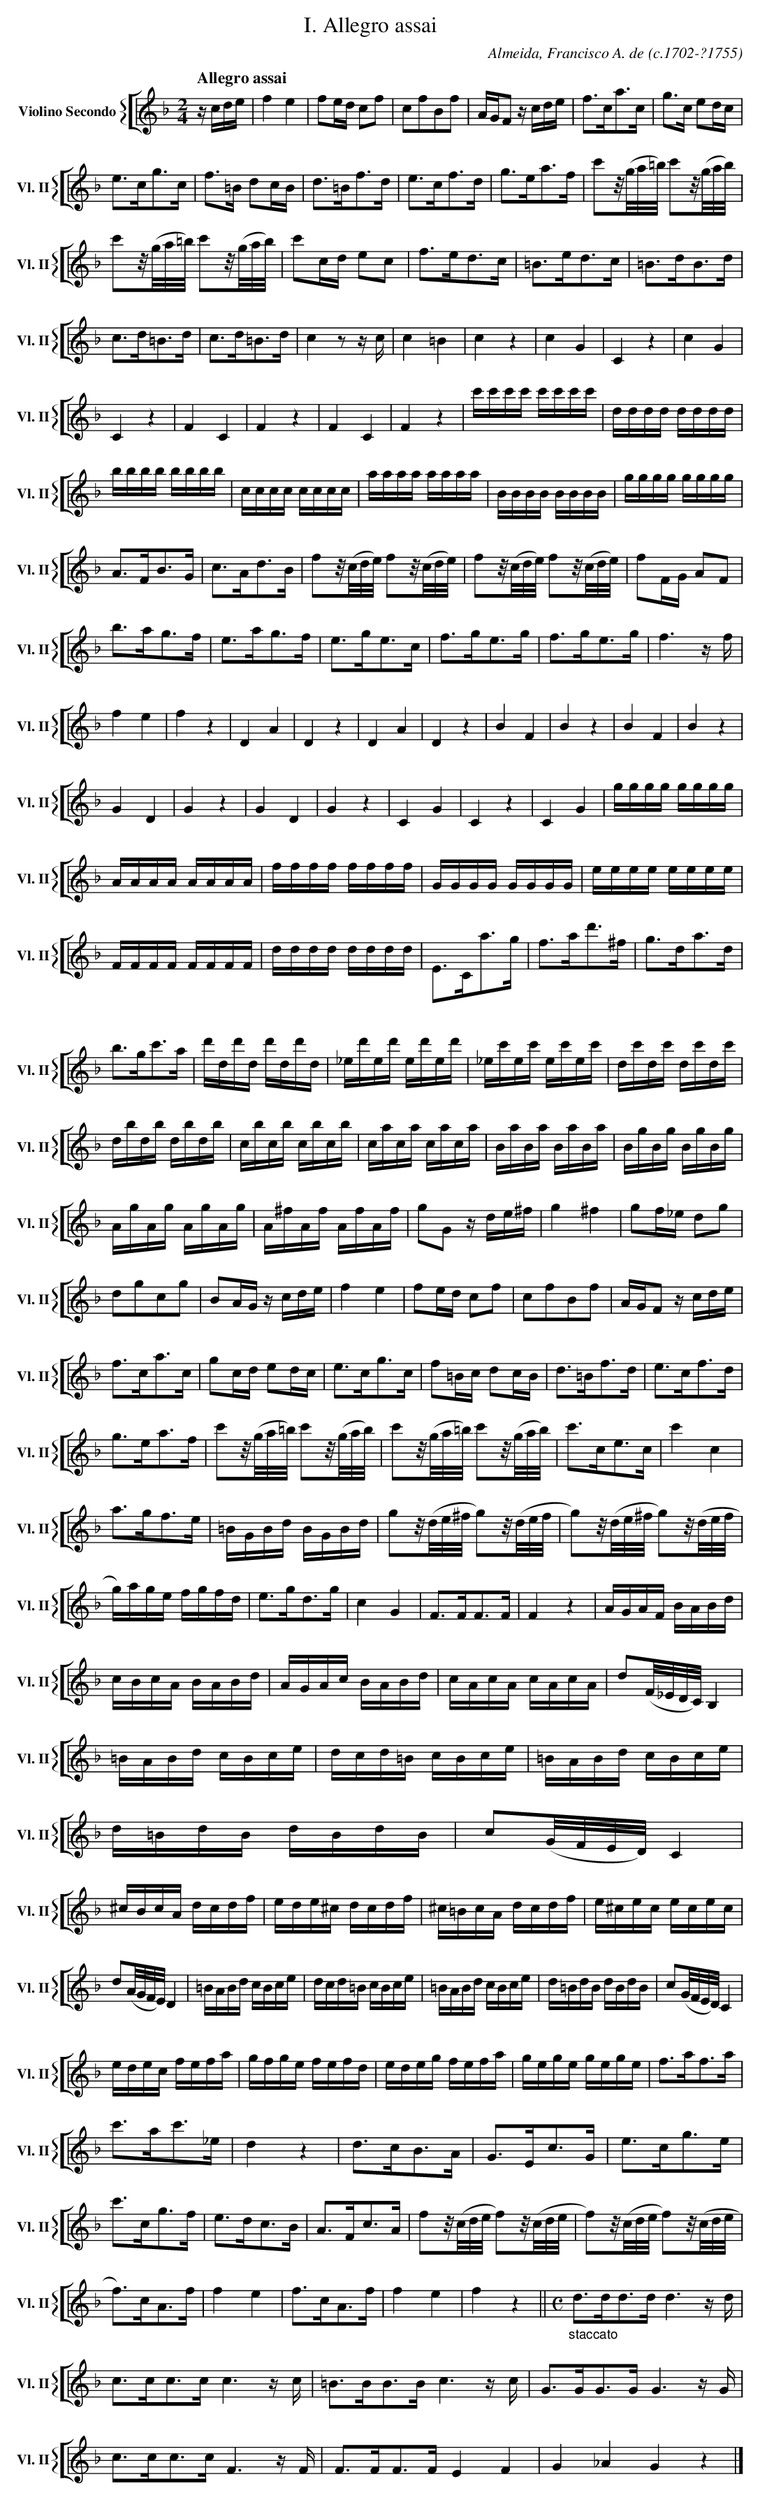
X:1
T:I. Allegro assai
C:Almeida, Francisco A. de (c.1702-?1755)
M:2/4
L:1/4
K:F
V: 6 clef=treble name="Violino Secondo" sname="Vl. II"
%%staves [{ 6 }]
[Q:"Allegro assai"] z//c//d//e// | fe | f/e//d// c/f/ | c/f/B/f/ | A//G//F/ z//c//d//e// | f/>c/a/>c/ | \
   g/>c/ e/d//c// | e/>c/g/>c/ | f/>=B/ d/c//B// | d/>=B/f/>d/ | e/>c/f/>d/ | g/>e/a/>f/ | \
   c'/z/8(g/8a/8=b/8) c'/z/8(g/8a/8b/8) | c'/z/8(g/8a/8=b/8) c'/z/8(g/8a/8b/8) | c'/c//d// e/c/ | \
   f/>e/d/>c/ | =B/>e/d/>c/ | =B/>d/B/>d/ | c/>d/=B/>d/ | c/>d/=B/>d/ | cz/z//c// | c=B | cz | cG|Cz| cG|Cz| \
   FC|Fz|FC|Fz| c'//c'//c'//c'// c'//c'//c'//c'// | d//d//d//d// d//d//d//d// | \
   b//b//b//b// b//b//b//b// | c//c//c//c// c//c//c//c// | a//a//a//a// a//a//a//a// | B//B//B//B// B//B//B//B// | \
   g//g//g//g// g//g//g//g// | A/>F/B/>G/| \
   c/>A/d/>B/|f/z/8(c/8d/8e/8) f/z/8(c/8d/8e/8) | f/z/8(c/8d/8e/8) f/z/8(c/8d/8e/8) | f/F//G// A/F/ | \
   b/>a/g/>f/ | e/>a/g/>f/ | e/>g/e/>c/ | f/>g/e/>g/ | f/>g/e/>g/ | f3/2z//f//|fe|fz| DA|Dz| DA|Dz| BF | \
   Bz|BF|Bz|GD|Gz|GD|Gz|CG|Cz|CG| g//g//g//g// g//g//g//g// | \
   A//A//A//A// A//A//A//A// | f//f//f//f// f//f//f//f// | G//G//G//G// G//G//G//G// | \
   e//e//e//e// e//e//e//e// | F//F//F//F// F//F//F//F// | d//d//d//d// d//d//d//d// | \
   E/>C/a/>g/ | f/>a/d'/>^f/ | g/>d/a/>d/ | b/>g/c'/>a/ | d'//d//d'//d// d'//d//d'//d// | \
   _e//d'//e//d'// e//d'//e//d'// | _e//c'//e//c'// e//c'//e//c'// | d//c'//d//c'//  d//c'//d//c'// | \
   d//b//d//b// d//b//d//b// | c//b//c//b// c//b//c//b// | c//a//c//a// c//a//c//a// | \
   B//a//B//a// B//a//B//a// | B//g//B//g// B//g//B//g// | A//g//A//g// A//g//A//g// | A//^f//A//f// A//f//A//f// | \
   g/G/ z//d//e//^f// | g^f| g/f//_e// d/g/ | d/g/c/g/ | B/A//G// z//c//d//e// | fe | f/e//d// c/f/ | \
   c/f/B/f/ | A//G//F/ z//c//d//e// | f/>c/a/>c/ | g/c//d// e/d//c// | e/>c/g/>c/ |f/=B//c// d/c//B// | d/>=B/f/>d/ | e/>c/f/>d/ | \
   g/>e/a/>f/ | c'/z/8(g/8a/8=b/8) c'/z/8(g/8a/8b/8) | c'/z/8(g/8a/8=b/8) c'/z/8(g/8a/8b/8) | c'/>c/e/>c/ | c'c | \
   a/>g/f/>e/ | =B//G//B//d// B//G//B//d// | \
   g/z/8(d/8e/8^f/8 g/)z/8(d/8e/8f/8 | g/)z/8(d/8e/8^f/8 g/)z/8(d/8e/8f/8 | g//)a//g//e// f//g//f//d// | e/>g/d/>g/ | cG | F/>F/F/>F/ | Fz | \
   A//G//A//F// B//A//B//d// | c//B//c//A// B//A//B//d// | A//G//A//c// B//A//B//d// | c//A//c//A// c//A//c//A// | d/(F/8_E/8D/8C/8) B, | \
   =B//A//B//d// c//B//c//e// | d//c//d//=B// c//B//c//e//| =B//A//B//d// c//B//c//e// | d//=B//d//B// d//B//d//B// | c/(G/8F/8E/8D/8) C |
   ^c//B//c//A// d//c//d//f// | e//d//e//^c// d//c//d//f// | ^c//=B//c//A// \
   d//c//d//f// | e//^c//e//c// e//c//e//c// | d/(A/8G/8F/8E/8) D | =B//A//B//d// c//B//c//e// | d//c//d//=B// c//B//c//e// | =B//A//B//d// c//B//c//e// | d//=B//d//B// \
   d//B//d//B// | c/(G/8F/8E/8D/8) C |
   e//d//e//c// f//e//f//a// | g//f//g//e// f//e//f//d// | e//d//e//g// f//e//f//a// | g//e//g//e// g//e//g//e// | f/>a/f/>a/ | c'/>a/c'/>_e/ | \
   dz | d/>c/B/>A/ | G/>E/c/>G/ | e/>c/g/>e/ | c'/>c/g/>f/ | e/>d/c/>B/ | A/>F/c/>A/ | f/z/8(c/8d/8e/8 f/)z/8(c/8d/8e/8 | \
   f/)z/8(c/8d/8e/8 f/)z/8(c/8d/8e/8 | f/)>c/A/>f/ | fe | f/>c/A/>f/ | fe | fz || \
[M:C] "_staccato" d/>d/d/>d/ d3/2z//d// | c/>c/c/>c/ c3/2z//c// | =B/>B/B/>B/ c3/2z//c// | G/>G/G/>G/ G3/2z//G// | c/>c/c/>c/ F3/2z//F// | \
   F/>F/F/>F/ EF | G_AGz |] \
